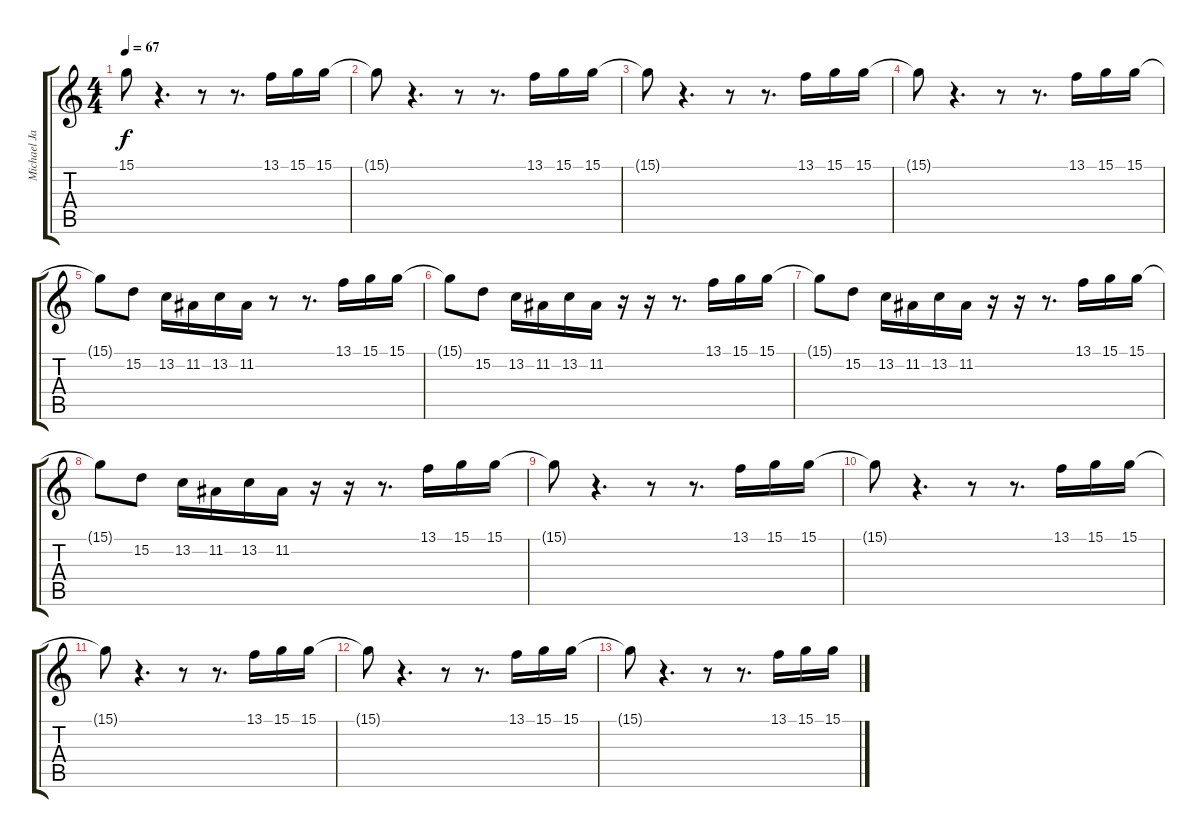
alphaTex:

\track ("Michael Jackson" "Michael Ja") {instrument voiceoohs}
\staff {score tabs}
\tuning (E4 B3 G3 D3 A2 E2) {hide}
\ts (4 4)
\tempo 67
\clef g2
\ks c
15.1{t}.8{dy f} r.4{d} r.8 r.8{d} 13.1.16 15.1.16 15.1.16 |
15.1{t}.8 r.4{d} r.8 r.8{d} 13.1.16 15.1.16 15.1.16 |
15.1{t}.8 r.4{d} r.8 r.8{d} 13.1.16 15.1.16 15.1.16 |
15.1{t}.8 r.4{d} r.8 r.8{d} 13.1.16 15.1.16 15.1.16 |
15.1{t}.8 15.2.8 13.2.16 11.2.16 13.2.16 11.2.16 r.8 r.8{d} 13.1.16 15.1.16 15.1.16 |
15.1{t}.8 15.2.8 13.2.16 11.2.16 13.2.16 11.2.16 r.16 r.16 r.8{d} 13.1.16 15.1.16 15.1.16 |
15.1{t}.8 15.2.8 13.2.16 11.2.16 13.2.16 11.2.16 r.16 r.16 r.8{d} 13.1.16 15.1.16 15.1.16 |
15.1{t}.8 15.2.8 13.2.16 11.2.16 13.2.16 11.2.16 r.16 r.16 r.8{d} 13.1.16 15.1.16 15.1.16 |
15.1{t}.8 r.4{d} r.8 r.8{d} 13.1.16 15.1.16 15.1.16 |
15.1{t}.8{volume 0} r.4{d} r.8 r.8{d} 13.1.16 15.1.16 15.1.16 |
15.1{t}.8 r.4{d} r.8 r.8{d} 13.1.16 15.1.16 15.1.16 |
15.1{t}.8 r.4{d} r.8 r.8{d} 13.1.16 15.1.16 15.1.16 |
15.1{t}.8 r.4{d} r.8 r.8{d} 13.1.16 15.1.16 15.1.16
